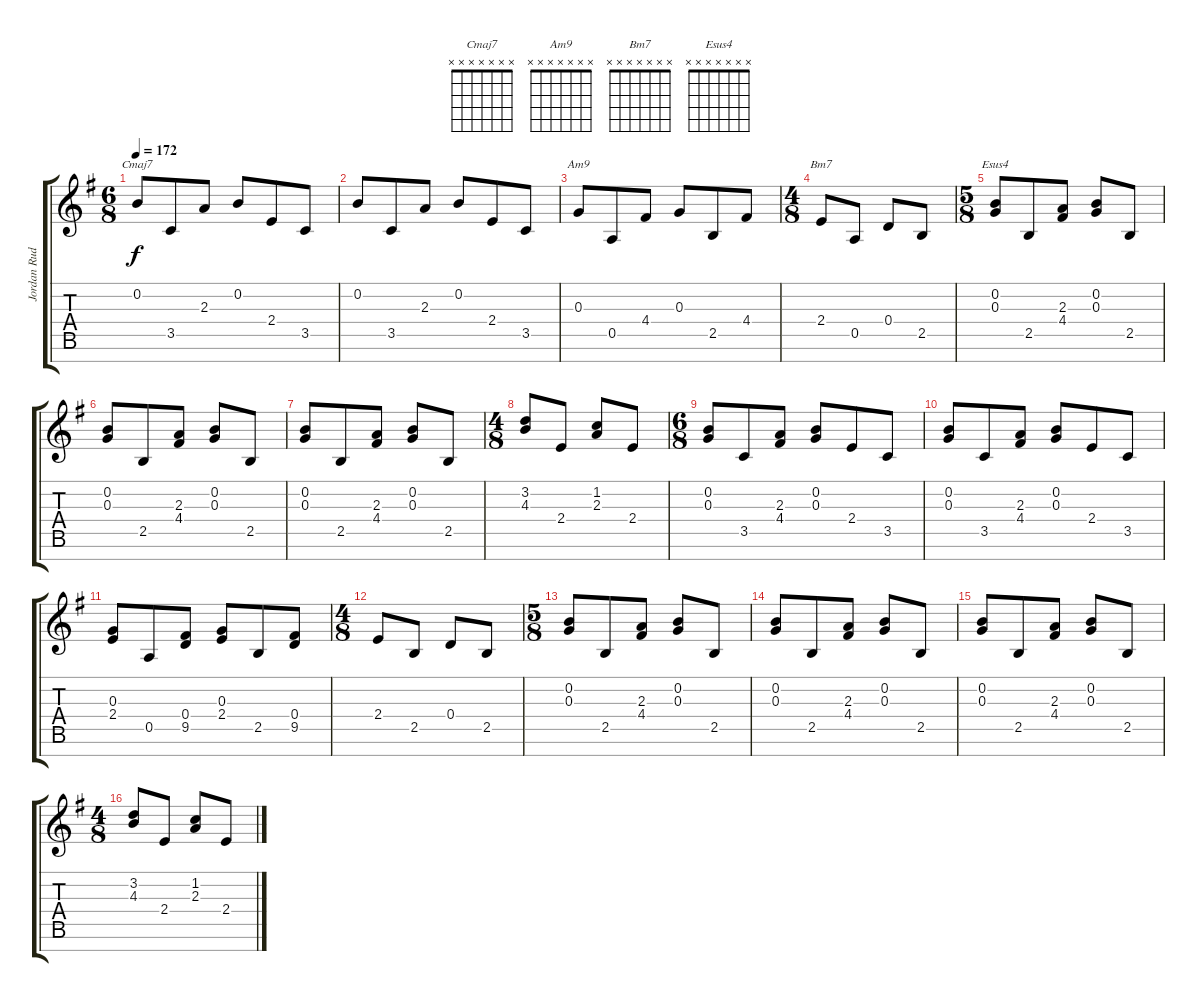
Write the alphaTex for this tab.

\track ("Jordan Rudess - Right Hand" "Jordan Rud") {instrument lead3calliope}
\staff {score tabs}
\tuning (E5 B4 G4 D4 A3 E3 B2) {hide}
\chord ("Cmaj7" x x x x x x x)
\chord ("Am9" x x x x x x x)
\chord ("Bm7" x x x x x x x)
\chord ("Esus4" x x x x x x x)
\ts (6 8)
\tempo 172
\clef g2
\ks g
0.2.8{ch "Cmaj7" dy f} 3.5.8 2.3.8 0.2.8 2.4.8 3.5.8 |
0.2.8 3.5.8 2.3.8 0.2.8 2.4.8 3.5.8 |
0.3.8{ch "Am9"} 0.5.8 4.4.8 0.3.8 2.5.8 4.4.8 |
\ts (4 8)
2.4.8{ch "Bm7"} 0.5.8 0.4.8 2.5.8 |
\ts (5 8)
(0.2 0.3).8{ch "Esus4"} 2.5.8 (2.3 4.4).8 (0.2 0.3).8 2.5.8 |
(0.2 0.3).8 2.5.8 (2.3 4.4).8 (0.2 0.3).8 2.5.8 |
(0.2 0.3).8 2.5.8 (2.3 4.4).8 (0.2 0.3).8 2.5.8 |
\ts (4 8)
(3.2 4.3).8 2.4.8 (1.2 2.3).8 2.4.8 |
\ts (6 8)
(0.2 0.3).8 3.5.8 (2.3 4.4).8 (0.2 0.3).8 2.4.8 3.5.8 |
(0.2 0.3).8 3.5.8 (2.3 4.4).8 (0.2 0.3).8 2.4.8 3.5.8 |
(0.3 2.4).8 0.5.8 (0.4 9.5).8 (0.3 2.4).8 2.5.8 (0.4 9.5).8 |
\ts (4 8)
2.4.8 2.5.8 0.4.8 2.5.8 |
\ts (5 8)
(0.2 0.3).8 2.5.8 (2.3 4.4).8 (0.2 0.3).8 2.5.8 |
(0.2 0.3).8 2.5.8 (2.3 4.4).8 (0.2 0.3).8 2.5.8 |
(0.2 0.3).8 2.5.8 (2.3 4.4).8 (0.2 0.3).8 2.5.8 |
\ts (4 8)
(3.2 4.3).8 2.4.8 (1.2 2.3).8 2.4.8
